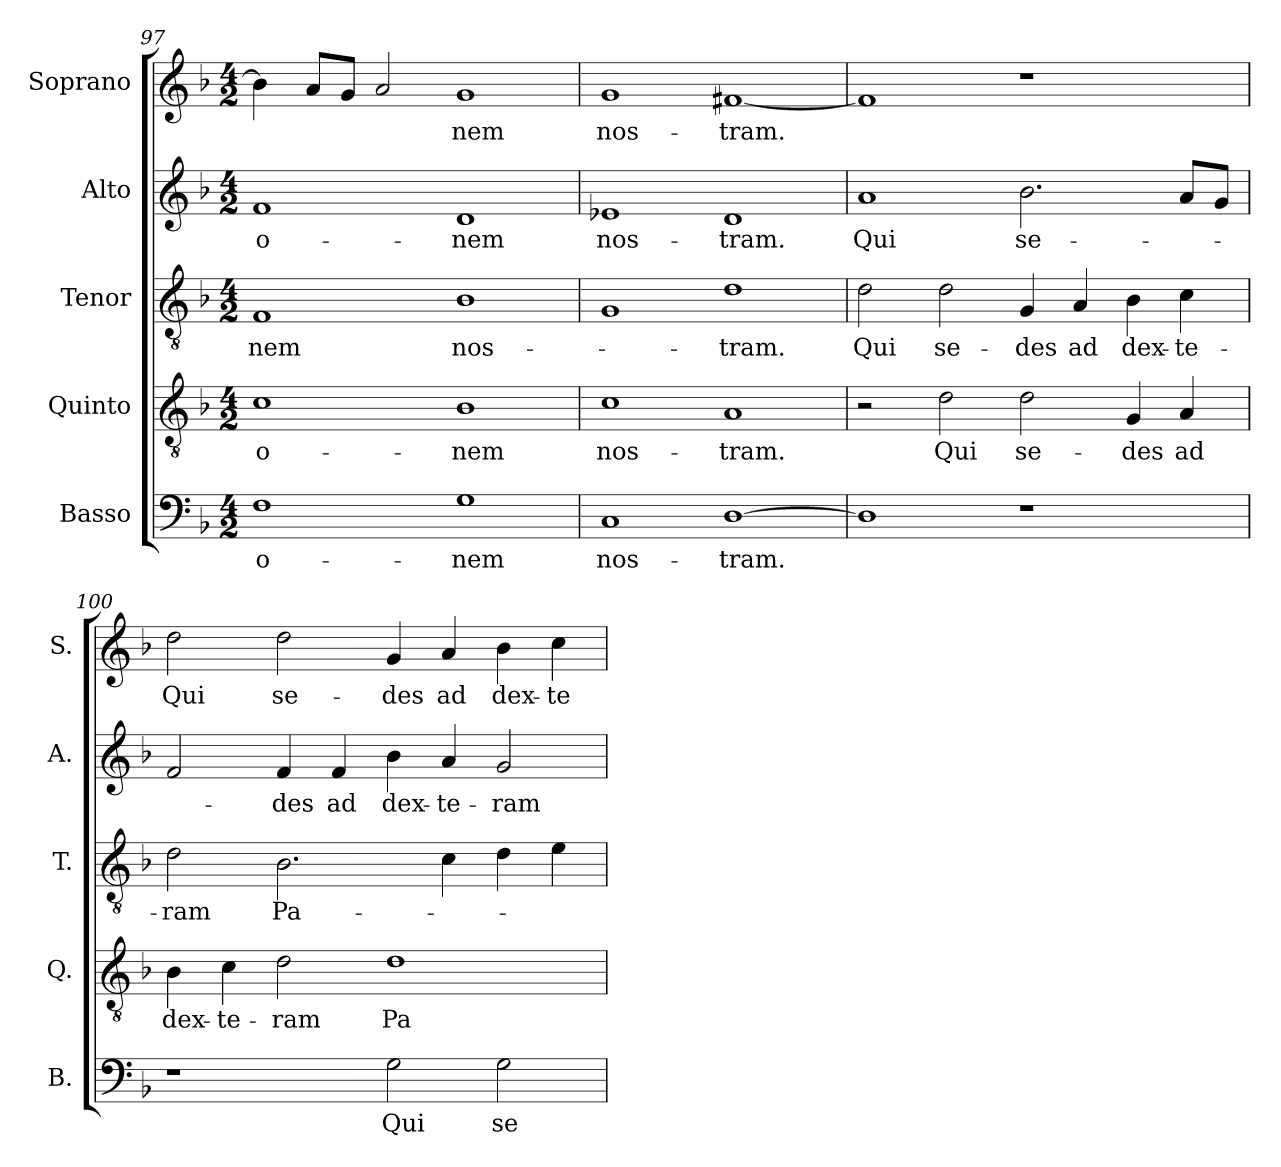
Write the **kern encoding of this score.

**kern	**text	**kern	**text	**kern	**text	**kern	**text	**kern	**text
*part5	*part5	*part4	*part4	*part3	*part3	*part2	*part2	*part1	*part1
*staff5	*staff5	*staff4	*staff4	*staff3	*staff3	*staff2	*staff2	*staff1	*staff1
*I"Basso	*	*I"Quinto	*	*I"Tenor	*	*I"Alto	*	*I"Soprano	*
*I'B.	*	*I'Q.	*	*I'T.	*	*I'A.	*	*I'S.	*
*clefF4	*	*clefGv2	*	*clefGv2	*	*clefG2	*	*clefG2	*
*	*	*ITrd7c12	*	*ITrd7c12	*	*	*	*	*
*k[b-]	*	*k[b-]	*	*k[b-]	*	*k[b-]	*	*k[b-]	*
*F:	*	*F:	*	*F:	*	*F:	*	*F:	*
*M4/2	*	*M4/2	*	*M4/2	*	*M4/2	*	*M4/2	*
=97	=97	=97	=97	=97	=97	=97	=97	=97	=97
!	!LO:LY:b:color=#000000	!	!	!	!	!	!	!	!
!	!	!	!LO:LY:b:color=#000000	!	!	!	!	!	!
!	!	!	!	!	!LO:LY:b:color=#000000	!	!	!	!
!	!	!	!	!	!	!	!LO:LY:b:color=#000000	!	!
1Fi	-o-	1Ci	-o-	1FFi	-nem	1fi	-o-	4b-i\]	.
.	.	.	.	.	.	.	.	8ai/L	.
.	.	.	.	.	.	.	.	8gi/J	.
.	.	.	.	.	.	.	.	2ai/	.
!	!LO:LY:b:color=#000000	!	!	!	!	!	!	!	!
!	!	!	!LO:LY:b:color=#000000	!	!	!	!	!	!
!	!	!	!	!	!LO:LY:b:color=#000000	!	!	!	!
!	!	!	!	!	!	!	!LO:LY:b:color=#000000	!	!
!	!	!	!	!	!	!	!	!	!LO:LY:b:color=#000000
1Gi	-nem	1BB-i	-nem	1BB-i	nos-	1di	-nem	1gi	-nem
=98	=98	=98	=98	=98	=98	=98	=98	=98	=98
!	!LO:LY:b:color=#000000	!	!	!	!	!	!	!	!
!	!	!	!LO:LY:b:color=#000000	!	!	!	!	!	!
!	!	!	!	!	!	!	!LO:LY:b:color=#000000	!	!
!	!	!	!	!	!	!	!	!	!LO:LY:b:color=#000000
1Ci	nos-	1Ci	nos-	1GGi	.	1e-Xi	nos-	1gi	nos-
!	!LO:LY:b:color=#000000	!	!	!	!	!	!	!	!
!	!	!	!LO:LY:b:color=#000000	!	!	!	!	!	!
!	!	!	!	!	!LO:LY:b:color=#000000	!	!	!	!
!	!	!	!	!	!	!	!LO:LY:b:color=#000000	!	!
!	!	!	!	!	!	!	!	!	!LO:LY:b:color=#000000
[1Di	-tram.	1AAi	-tram.	1Di	-tram.	1di	-tram.	[1f#Xi	-tram.
=99	=99	=99	=99	=99	=99	=99	=99	=99	=99
!	!	!	!	!	!LO:LY:b:color=#000000	!	!	!	!
!	!	!	!	!	!	!	!LO:LY:b:color=#000000	!	!
1Di]	.	2r	.	2Di\	Qui	1ai	Qui	1f#i]	.
!	!	!	!LO:LY:b:color=#000000	!	!	!	!	!	!
!	!	!	!	!	!LO:LY:b:color=#000000	!	!	!	!
.	.	2Di\	Qui	2Di\	se-	.	.	.	.
!	!	!	!LO:LY:b:color=#000000	!	!	!	!	!	!
!	!	!	!	!	!LO:LY:b:color=#000000	!	!	!	!
!	!	!	!	!	!	!	!LO:LY:b:color=#000000	!	!
1r	.	2Di\	se-	4GGi/	-des	2.b-i\	se-	1r	.
!	!	!	!	!	!LO:LY:b:color=#000000	!	!	!	!
.	.	.	.	4AAi/	ad	.	.	.	.
!	!	!	!LO:LY:b:color=#000000	!	!	!	!	!	!
!	!	!	!	!	!LO:LY:b:color=#000000	!	!	!	!
.	.	4GGi/	-des	4BB-i\	dex-	.	.	.	.
!	!	!	!LO:LY:b:color=#000000	!	!	!	!	!	!
!	!	!	!	!	!LO:LY:b:color=#000000	!	!	!	!
.	.	4AAi/	ad	4Ci\	-te-	8ai/L	.	.	.
.	.	.	.	.	.	8gi/J	.	.	.
=100	=100	=100	=100	=100	=100	=100	=100	=100	=100
!	!	!	!LO:LY:b:color=#000000	!	!	!	!	!	!
!	!	!	!	!	!LO:LY:b:color=#000000	!	!	!	!
!	!	!	!	!	!	!	!	!	!LO:LY:b:color=#000000
1r	.	4BB-i\	dex-	2Di\	-ram	2fi/	.	2ddi\	Qui
!	!	!	!LO:LY:b:color=#000000	!	!	!	!	!	!
.	.	4Ci\	-te-	.	.	.	.	.	.
!	!	!	!LO:LY:b:color=#000000	!	!	!	!	!	!
!	!	!	!	!	!LO:LY:b:color=#000000	!	!	!	!
!	!	!	!	!	!	!	!LO:LY:b:color=#000000	!	!
!	!	!	!	!	!	!	!	!	!LO:LY:b:color=#000000
.	.	2Di\	-ram	2.BB-i\	Pa-	4fi/	-des	2ddi\	se-
!	!	!	!	!	!	!	!LO:LY:b:color=#000000	!	!
.	.	.	.	.	.	4fi/	ad	.	.
!	!LO:LY:b:color=#000000	!	!	!	!	!	!	!	!
!	!	!	!LO:LY:b:color=#000000	!	!	!	!	!	!
!	!	!	!	!	!	!	!LO:LY:b:color=#000000	!	!
!	!	!	!	!	!	!	!	!	!LO:LY:b:color=#000000
2Gi\	Qui	1Di	Pa-	.	.	4b-i\	dex-	4gi/	-des
!	!	!	!	!	!	!	!LO:LY:b:color=#000000	!	!
!	!	!	!	!	!	!	!	!	!LO:LY:b:color=#000000
.	.	.	.	4Ci\	.	4ai/	-te-	4ai/	ad
!	!LO:LY:b:color=#000000	!	!	!	!	!	!	!	!
!	!	!	!	!	!	!	!LO:LY:b:color=#000000	!	!
!	!	!	!	!	!	!	!	!	!LO:LY:b:color=#000000
2Gi\	se-	.	.	4Di\	.	2gi/	-ram	4b-i\	dex-
!	!	!	!	!	!	!	!	!	!LO:LY:b:color=#000000
.	.	.	.	4Ei\	.	.	.	4cci\	-te-
=	=	=	=	=	=	=	=	=	=
*-	*-	*-	*-	*-	*-	*-	*-	*-	*-
